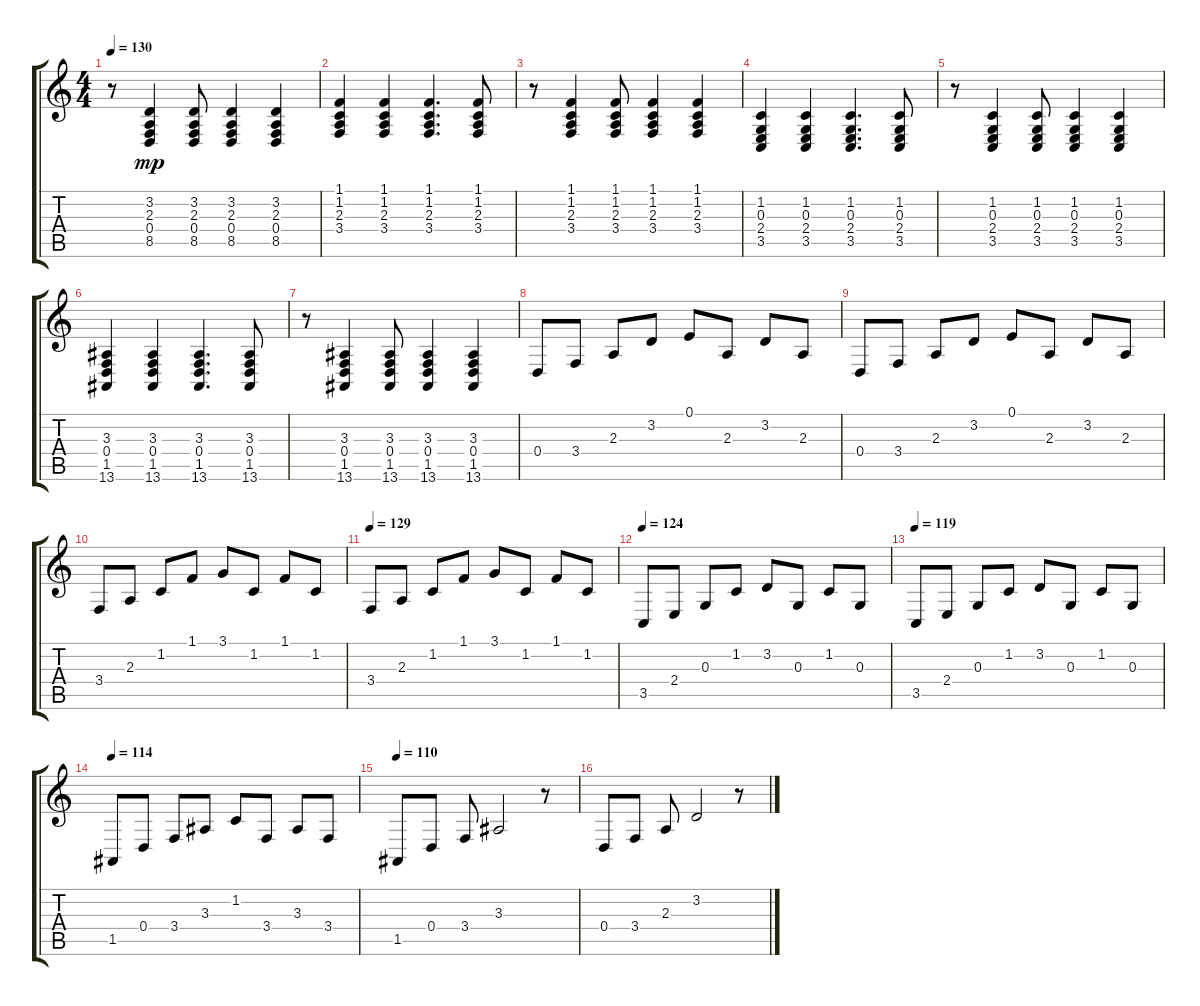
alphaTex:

\track "" {instrument acousticgrandpiano}
\staff {score tabs}
\tuning (E4 B3 G3 D3 A2 E2) {hide}
\ts (4 4)
\tempo 130
\clef g2
\ks c
r.8{dy mp} (3.2 2.3 0.4 8.5).4 (3.2 2.3 0.4 8.5).8 (3.2 2.3 0.4 8.5).4 (3.2 2.3 0.4 8.5).4 |
(1.1 1.2 2.3 3.4).4 (1.1 1.2 2.3 3.4).4 (1.1 1.2 2.3 3.4).4{d} (1.1 1.2 2.3 3.4).8 |
r.8 (1.1 1.2 2.3 3.4).4 (1.1 1.2 2.3 3.4).8 (1.1 1.2 2.3 3.4).4 (1.1 1.2 2.3 3.4).4 |
(1.2 0.3 2.4 3.5).4 (1.2 0.3 2.4 3.5).4 (1.2 0.3 2.4 3.5).4{d} (1.2 0.3 2.4 3.5).8 |
r.8 (1.2 0.3 2.4 3.5).4 (1.2 0.3 2.4 3.5).8 (1.2 0.3 2.4 3.5).4 (1.2 0.3 2.4 3.5).4 |
(3.3 0.4 1.5 13.6).4 (3.3 0.4 1.5 13.6).4 (3.3 0.4 1.5 13.6).4{d} (3.3 0.4 1.5 13.6).8 |
r.8 (3.3 0.4 1.5 13.6).4 (3.3 0.4 1.5 13.6).8 (3.3 0.4 1.5 13.6).4 (3.3 0.4 1.5 13.6).4 |
0.4.8 3.4.8 2.3.8 3.2.8 0.1.8 2.3.8 3.2.8 2.3.8 |
0.4.8 3.4.8 2.3.8 3.2.8 0.1.8 2.3.8 3.2.8 2.3.8 |
3.4.8 2.3.8 1.2.8 1.1.8 3.1.8 1.2.8 1.1.8 1.2.8 |
\tempo 129
3.4.8 2.3.8 1.2.8 1.1.8 3.1.8 1.2.8 1.1.8 1.2.8 |
\tempo 124
3.5.8 2.4.8 0.3.8 1.2.8 3.2.8 0.3.8 1.2.8 0.3.8 |
\tempo 119
3.5.8 2.4.8 0.3.8 1.2.8 3.2.8 0.3.8 1.2.8 0.3.8 |
\tempo 114
1.5.8 0.4.8 3.4.8 3.3.8 1.2.8 3.4.8 3.3.8 3.4.8 |
\tempo 110
1.5.8 0.4.8 3.4.8 3.3.2 r.8 |
0.4.8 3.4.8 2.3.8 3.2.2 r.8
